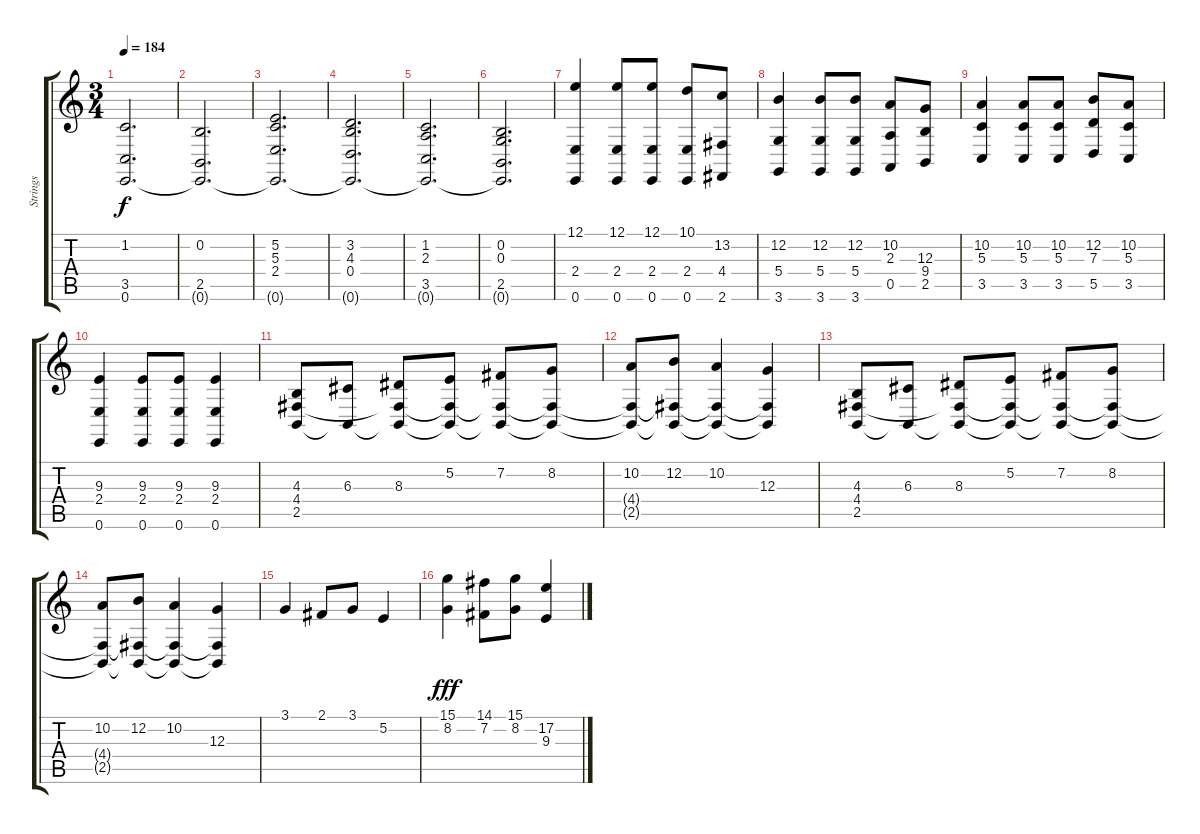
\track ("Strings" "Strings") {instrument stringensemble1}
\staff {score tabs}
\tuning (E4 B3 G3 D3 A2 E2) {hide}
\ts (3 4)
\tempo 184
\clef g2
\ks c
(1.2 3.5 0.6{t}).2{d dy f} |
(0.2 2.5 0.6{t}).2{d} |
(5.2 5.3 2.4 0.6{t}).2{d} |
(3.2 4.3 0.4 0.6{t}).2{d} |
(1.2 2.3 3.5 0.6{t}).2{d} |
(0.2 0.3 2.5 0.6{t}).2{d} |
(12.1 2.4 0.6).4{volume 13} (12.1 2.4 0.6).8 (12.1 2.4 0.6).8 (10.1 2.4 0.6).8 (13.2 4.4 2.6).8 |
(12.2 5.4 3.6).4 (12.2 5.4 3.6).8 (12.2 5.4 3.6).8 (10.2 2.3 0.5).8 (12.3 9.4 2.5).8 |
(10.2 5.3 3.5).4 (10.2 5.3 3.5).8 (10.2 5.3 3.5).8 (12.2 7.3 5.5).8 (10.2 5.3 3.5).8 |
(9.3 2.4 0.6).4 (9.3 2.4 0.6).8 (9.3 2.4 0.6).8 (9.3 2.4 0.6).4 |
(4.3 4.4 2.5).8 (6.3 2.5{t}).8 (8.3 4.4{t} 2.5{t}).8 (5.2 4.4{t} 2.5{t}).8 (7.2 4.4{t} 2.5{t}).8 (8.2 4.4{t} 2.5{t}).8 |
(10.2 4.4{t} 2.5{t}).8 (12.2 4.4{t} 2.5{t}).8 (10.2 4.4{t} 2.5{t}).4 (12.3 4.4{t} 2.5{t}).4 |
(4.3 4.4 2.5).8 (6.3 2.5{t}).8 (8.3 4.4{t} 2.5{t}).8 (5.2 4.4{t} 2.5{t}).8 (7.2 4.4{t} 2.5{t}).8 (8.2 4.4{t} 2.5{t}).8 |
(10.2 4.4{t} 2.5{t}).8 (12.2 4.4{t} 2.5{t}).8 (10.2 4.4{t} 2.5{t}).4 (12.3 4.4{t} 2.5{t}).4 |
3.1.4 2.1.8 3.1.8 5.2.4 |
(15.1 8.2).4{dy fff} (14.1 7.2).8 (15.1 8.2).8 (17.2 9.3).4
